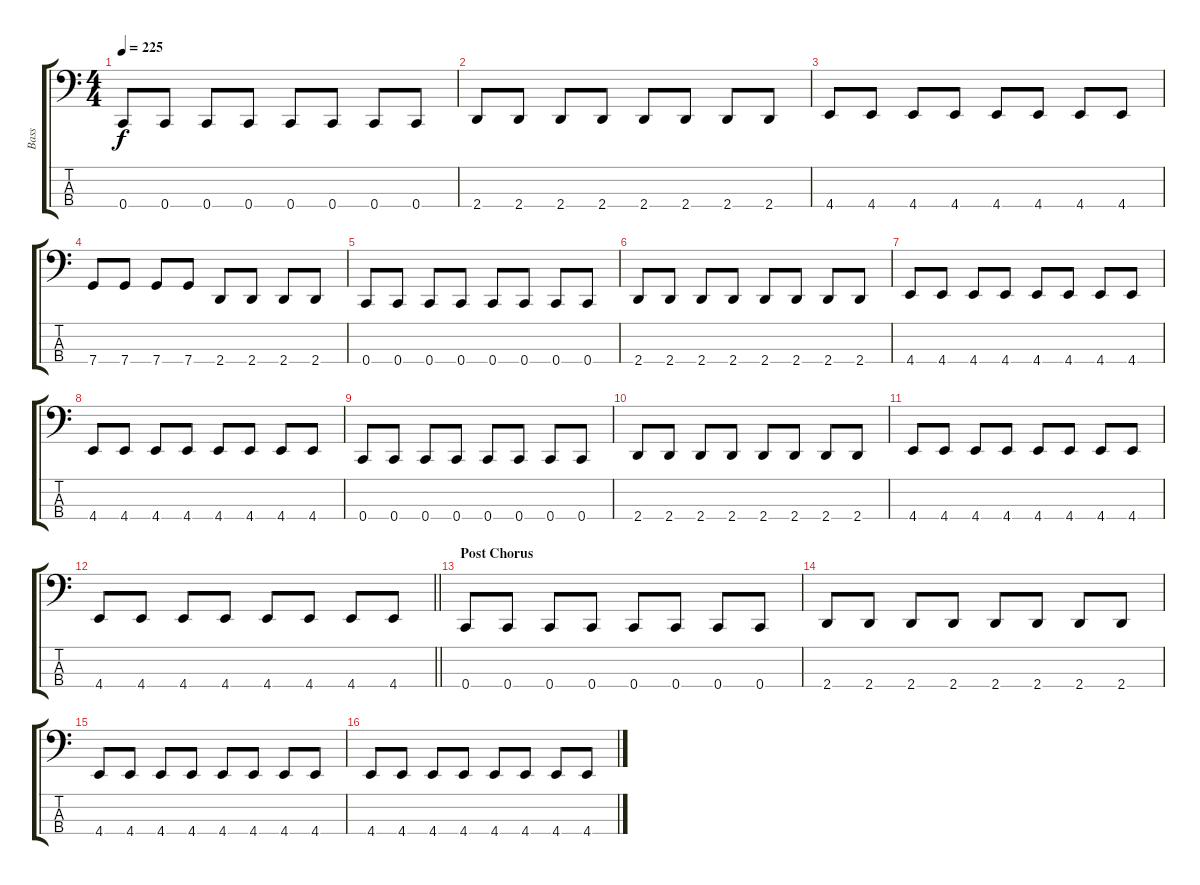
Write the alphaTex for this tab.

\track ("Bass" "Bass") {instrument electricbassfinger}
\staff {score tabs}
\tuning (F2 C2 G1 C1) {hide}
\ts (4 4)
\tempo 225
\clef f4
\ks c
0.4.8{dy f} 0.4.8 0.4.8 0.4.8 0.4.8 0.4.8 0.4.8 0.4.8 |
2.4.8 2.4.8 2.4.8 2.4.8 2.4.8 2.4.8 2.4.8 2.4.8 |
4.4.8 4.4.8 4.4.8 4.4.8 4.4.8 4.4.8 4.4.8 4.4.8 |
7.4.8 7.4.8 7.4.8 7.4.8 2.4.8 2.4.8 2.4.8 2.4.8 |
0.4.8 0.4.8 0.4.8 0.4.8 0.4.8 0.4.8 0.4.8 0.4.8 |
2.4.8 2.4.8 2.4.8 2.4.8 2.4.8 2.4.8 2.4.8 2.4.8 |
4.4.8 4.4.8 4.4.8 4.4.8 4.4.8 4.4.8 4.4.8 4.4.8 |
4.4.8 4.4.8 4.4.8 4.4.8 4.4.8 4.4.8 4.4.8 4.4.8 |
0.4.8 0.4.8 0.4.8 0.4.8 0.4.8 0.4.8 0.4.8 0.4.8 |
2.4.8 2.4.8 2.4.8 2.4.8 2.4.8 2.4.8 2.4.8 2.4.8 |
4.4.8 4.4.8 4.4.8 4.4.8 4.4.8 4.4.8 4.4.8 4.4.8 |
\barLineRight lightlight
4.4.8 4.4.8 4.4.8 4.4.8 4.4.8 4.4.8 4.4.8 4.4.8 |
\section ("" "Post Chorus")
0.4.8 0.4.8 0.4.8 0.4.8 0.4.8 0.4.8 0.4.8 0.4.8 |
2.4.8 2.4.8 2.4.8 2.4.8 2.4.8 2.4.8 2.4.8 2.4.8 |
4.4.8 4.4.8 4.4.8 4.4.8 4.4.8 4.4.8 4.4.8 4.4.8 |
4.4.8 4.4.8 4.4.8 4.4.8 4.4.8 4.4.8 4.4.8 4.4.8
